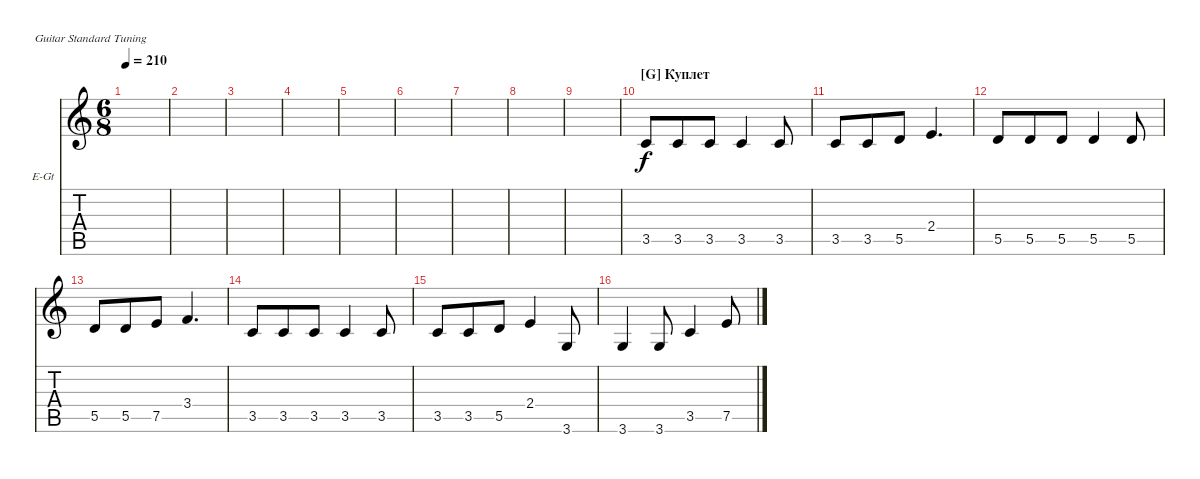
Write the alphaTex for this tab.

\defaultSystemsLayout 4
\bracketExtendMode nobrackets
\firstSystemTrackNameOrientation horizontal
\otherSystemsTrackNameOrientation horizontal
\track ("Голос" "E-Gt") {instrument electricguitarclean}
\staff {score tabs}
\tuning (E4 B3 G3 D3 A2 E2)
\ts (6 8)
\tempo 210
\clef g2
\ks c
|
|
|
|
|
|
|
|
|
\section ("G" "Куплет")
3.5.8 3.5.8 3.5.8 3.5.4 3.5.8 |
3.5.8 3.5.8 5.5.8 2.4.4{d} |
5.5.8 5.5.8 5.5.8 5.5.4 5.5.8 |
5.5.8 5.5.8 7.5.8 3.4.4{d} |
3.5.8 3.5.8 3.5.8 3.5.4 3.5.8 |
3.5.8 3.5.8 5.5.8 2.4.4 3.6.8 |
3.6.4 3.6.8 3.5.4 7.5.8
